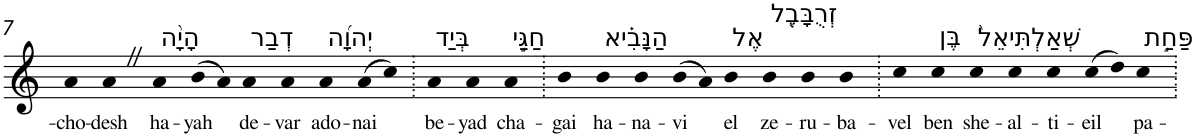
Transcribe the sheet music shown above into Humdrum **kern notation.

**kern	**text
*part1	*part1
*staff1	*staff1
*I"Piano	*
*I'Pno	*
!!LO:PB:g=z
*clefG2	*
*k[]	*
=7	=7
!	!LO:LY:b
4a	-cho-
!	!LO:LY:b
4aZ	-desh
!LO:TX:a:t=הָיָ֨ה	!
!	!LO:LY:b
4a	ha-
!	!LO:LY:b
(>8b	-yah
8a)	.
!LO:TX:a:t=דְבַר	!
!	!LO:LY:b
4a	de-
!	!LO:LY:b
4a	-var
!LO:TX:a:t=יְהוָ֜ה	!
!	!LO:LY:b
4a	ado-
!	!LO:LY:b
(>8a	-nai
8cc)	.
=8.	=8.
!LO:TX:a:t=בְּיַד	!
!	!LO:LY:b
4a	be-
!	!LO:LY:b
4a	-yad
!LO:TX:a:t=חַגַּ֣י	!
!	!LO:LY:b
4a	cha-
=9.	=9.
!	!LO:LY:b
4b	-gai
!LO:TX:a:t=הַנָּבִ֗יא	!
!	!LO:LY:b
4b	ha-
!	!LO:LY:b
4b	-na-
!	!LO:LY:b
(>8b	-vi
8a)	.
!LO:TX:a:t=אֶל	!
!	!LO:LY:b
4b	el
!LO:TX:a:t=זְרֻבָּבֶ֤ל	!
!	!LO:LY:b
4b	ze-
!	!LO:LY:b
4b	-ru-
!	!LO:LY:b
4b	-ba-
=10.	=10.
!	!LO:LY:b
4cc	-vel
!LO:TX:a:t=בֶּן	!
!	!LO:LY:b
4cc	ben
!LO:TX:a:t=שְׁאַלְתִּיאֵל֙	!
!	!LO:LY:b
4cc	she-
!	!LO:LY:b
4cc	-al-
!	!LO:LY:b
4cc	-ti-
!	!LO:LY:b
(>8cc	-eil
8dd)	.
!LO:TX:a:t=פַּחַ֣ת	!
!	!LO:LY:b
4cc	pa-
=.	=.
*-	*-
